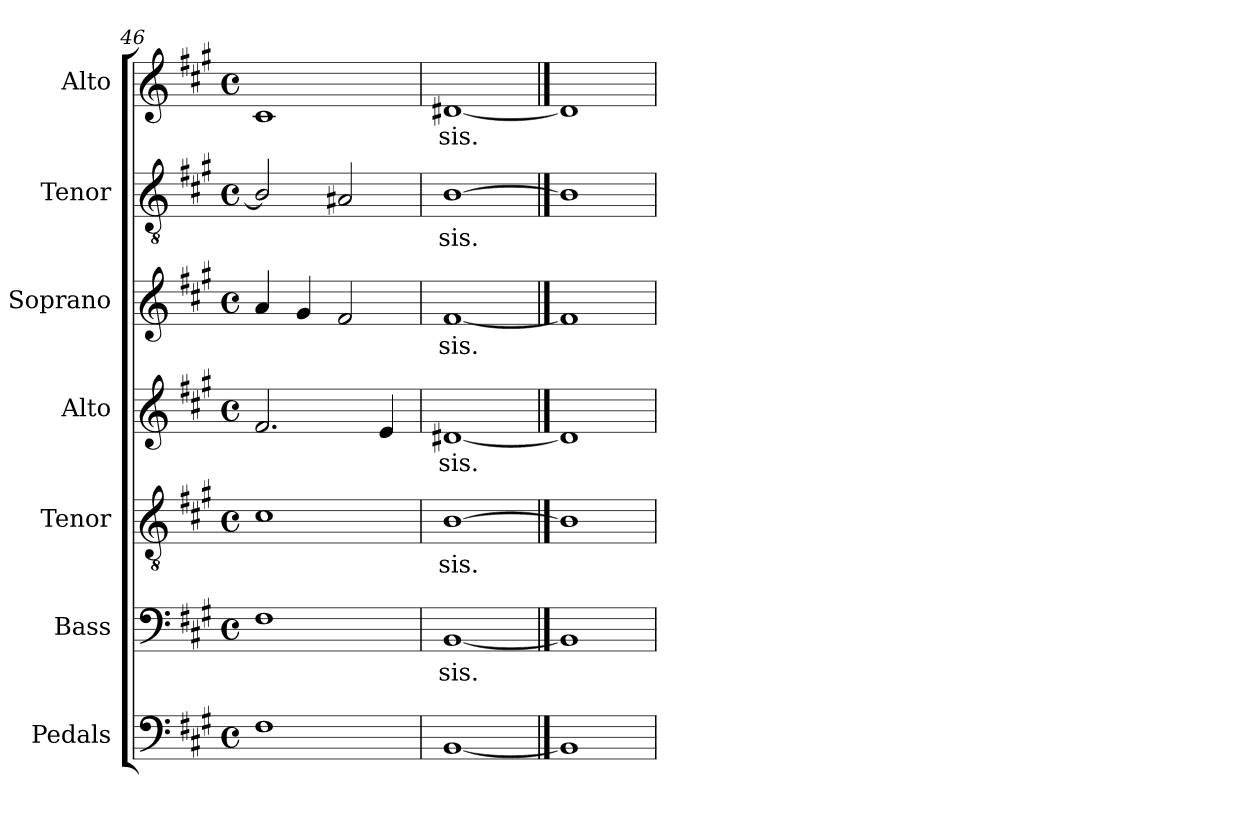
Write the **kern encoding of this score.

**kern	**kern	**text	**kern	**text	**kern	**text	**kern	**text	**kern	**text	**kern	**text
*part7	*part6	*part6	*part5	*part5	*part4	*part4	*part3	*part3	*part2	*part2	*part1	*part1
*staff7	*staff6	*staff6	*staff5	*staff5	*staff4	*staff4	*staff3	*staff3	*staff2	*staff2	*staff1	*staff1
*I"Pedals	*I"Bass	*	*I"Tenor	*	*I"Alto	*	*I"Soprano	*	*I"Tenor	*	*I"Alto	*
*I'Ped.	*I'B.	*	*I'T.	*	*I'A.	*	*I'S.	*	*I'T.	*	*I'A.	*
*clefF4	*clefF4	*	*clefGv2	*	*clefG2	*	*clefG2	*	*clefGv2	*	*clefG2	*
*	*	*	*ITrd7c12	*	*	*	*	*	*ITrd7c12	*	*	*
*k[f#c#g#]	*k[f#c#g#]	*	*k[f#c#g#]	*	*k[f#c#g#]	*	*k[f#c#g#]	*	*k[f#c#g#]	*	*k[f#c#g#]	*
*A:	*A:	*	*A:	*	*A:	*	*A:	*	*A:	*	*A:	*
*M4/4	*M4/4	*	*M4/4	*	*M4/4	*	*M4/4	*	*M4/4	*	*M4/4	*
*met(c)	*met(c)	*	*met(c)	*	*met(c)	*	*met(c)	*	*met(c)	*	*met(c)	*
=46	=46	=46	=46	=46	=46	=46	=46	=46	=46	=46	=46	=46
1F#i	1F#i	.	1C#i	.	2.f#i/	.	4ai/	.	2BBi/]	.	1c#i	.
.	.	.	.	.	.	.	4g#i/	.	.	.	.	.
.	.	.	.	.	.	.	2f#i/	.	2AA#i/	.	.	.
.	.	.	.	.	4ei/	.	.	.	.	.	.	.
=47	=47	=47	=47	=47	=47	=47	=47	=47	=47	=47	=47	=47
!	!	!LO:LY:b:color=#000000	!	!	!	!	!	!	!	!	!	!
!	!	!	!	!LO:LY:b:color=#000000	!	!	!	!	!	!	!	!
!	!	!	!	!	!	!LO:LY:b:color=#000000	!	!	!	!	!	!
!	!	!	!	!	!	!	!	!LO:LY:b:color=#000000	!	!	!	!
!	!	!	!	!	!	!	!	!	!	!LO:LY:b:color=#000000	!	!
!	!	!	!	!	!	!	!	!	!	!	!	!LO:LY:b:color=#000000
[1BBi	[1BBi	-sis.	[1BBi	-sis.	[1d#Xi	-sis.	[1f#i	-sis.	[1BBi	-sis.	[1d#Xi	-sis.
==48	==48	==48	==48	==48	==48	==48	==48	==48	==48	==48	==48	==48
1BBi]	1BBi]	.	1BBi]	.	1d#i]	.	1f#i]	.	1BBi]	.	1d#i]	.
=	=	=	=	=	=	=	=	=	=	=	=	=
*-	*-	*-	*-	*-	*-	*-	*-	*-	*-	*-	*-	*-
